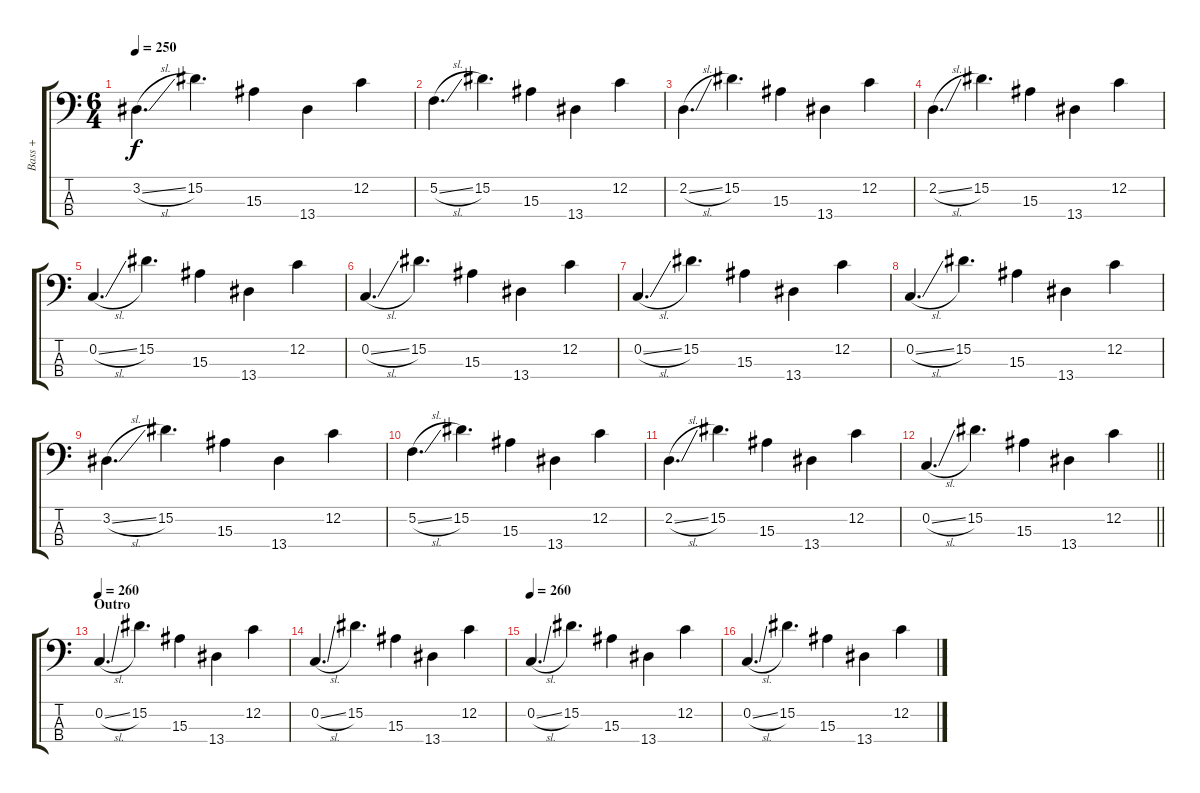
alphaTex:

\track ("Bass +" "Bass +") {instrument electricbasspick}
\staff {score tabs}
\tuning (F2 C2 G1 D1) {hide}
\ts (6 4)
\tempo 250
\clef f4
\ks c
3.2{sl}.4{d dy f} 15.2.4{d} 15.3.4 13.4.4 12.2.4 |
5.2{sl}.4{d} 15.2.4{d} 15.3.4 13.4.4 12.2.4 |
2.2{sl}.4{d} 15.2.4{d} 15.3.4 13.4.4 12.2.4 |
2.2{sl}.4{d} 15.2.4{d} 15.3.4 13.4.4 12.2.4 |
0.2{sl}.4{d} 15.2.4{d} 15.3.4 13.4.4 12.2.4 |
0.2{sl}.4{d} 15.2.4{d} 15.3.4 13.4.4 12.2.4 |
0.2{sl}.4{d} 15.2.4{d} 15.3.4 13.4.4 12.2.4 |
0.2{sl}.4{d} 15.2.4{d} 15.3.4 13.4.4 12.2.4 |
3.2{sl}.4{d} 15.2.4{d} 15.3.4 13.4.4 12.2.4 |
5.2{sl}.4{d} 15.2.4{d} 15.3.4 13.4.4 12.2.4 |
2.2{sl}.4{d} 15.2.4{d} 15.3.4 13.4.4 12.2.4 |
\barLineRight lightlight
0.2{sl}.4{d} 15.2.4{d} 15.3.4 13.4.4 12.2.4 |
\section ("" "Outro")
\tempo 260
0.2{sl}.4{d} 15.2.4{d} 15.3.4 13.4.4 12.2.4 |
0.2{sl}.4{d} 15.2.4{d} 15.3.4 13.4.4 12.2.4 |
\tempo 260
0.2{sl}.4{d} 15.2.4{d} 15.3.4 13.4.4 12.2.4 |
0.2{sl}.4{d} 15.2.4{d} 15.3.4 13.4.4 12.2.4
